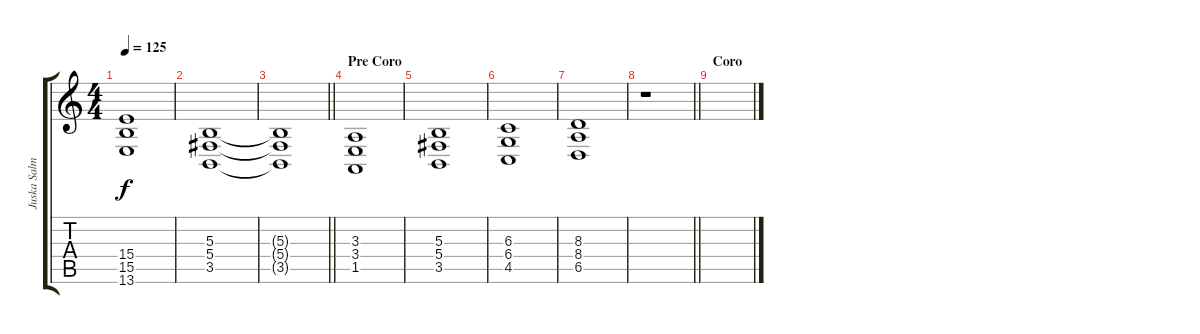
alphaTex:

\track ("Juska Salminen" "Juska Salm") {instrument choiraahs}
\staff {score tabs}
\tuning (Eb4 Bb3 Gb3 Db3 Ab2 Eb2) {hide}
\ts (4 4)
\tempo 125
\clef g2
\ks c
(15.4{t} 15.5{t} 13.6{t}).1{dy f} |
(5.3 5.4 3.5).1 |
\barLineRight lightlight
(5.3{t} 5.4{t} 3.5{t}).1 |
\section ("" "Pre Coro")
(3.3 3.4 1.5).1 |
(5.3 5.4 3.5).1 |
(6.3 6.4 4.5).1 |
(8.3 8.4 6.5).1 |
\barLineRight lightlight
r.1 |
\section ("" "Coro")
